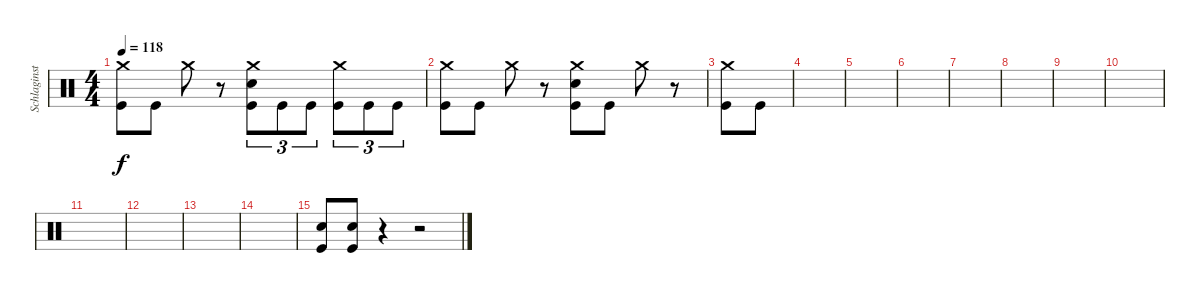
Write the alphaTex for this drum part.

\track ("Schlaginstrumente - Auswahl" "Schlaginst") {instrument percussion}
\staff {score}
\articulation defaults
\ts (4 4)
\tempo 118
\clef neutral
\ks c
("Crash medium (hit)" "Kick (hit)").8{dy f} "Kick (hit)".8 "Crash medium (hit)".8 r.8 ("Crash medium (hit)" "Snare (hit) 2" "Kick (hit)").8{tu (3 2)} "Kick (hit)".8{tu (3 2)} "Kick (hit)".8{tu (3 2)} ("Crash medium (hit)" "Kick (hit)").8{tu (3 2)} "Kick (hit)".8{tu (3 2)} "Kick (hit)".8{tu (3 2)} |
("Crash medium (hit)" "Kick (hit)").8 "Kick (hit)".8 "Crash medium (hit)".8 r.8 ("Crash medium (hit)" "Snare (hit) 2" "Kick (hit)").8 "Kick (hit)".8 "Crash medium (hit)".8 r.8 |
("Crash medium (hit)" "Kick (hit)").8 "Kick (hit)".8 |
|
|
|
|
|
|
|
|
|
|
|
("Snare (hit) 2" "Kick (hit)").8 ("Snare (hit) 2" "Kick (hit)").8 r.4 r.2
